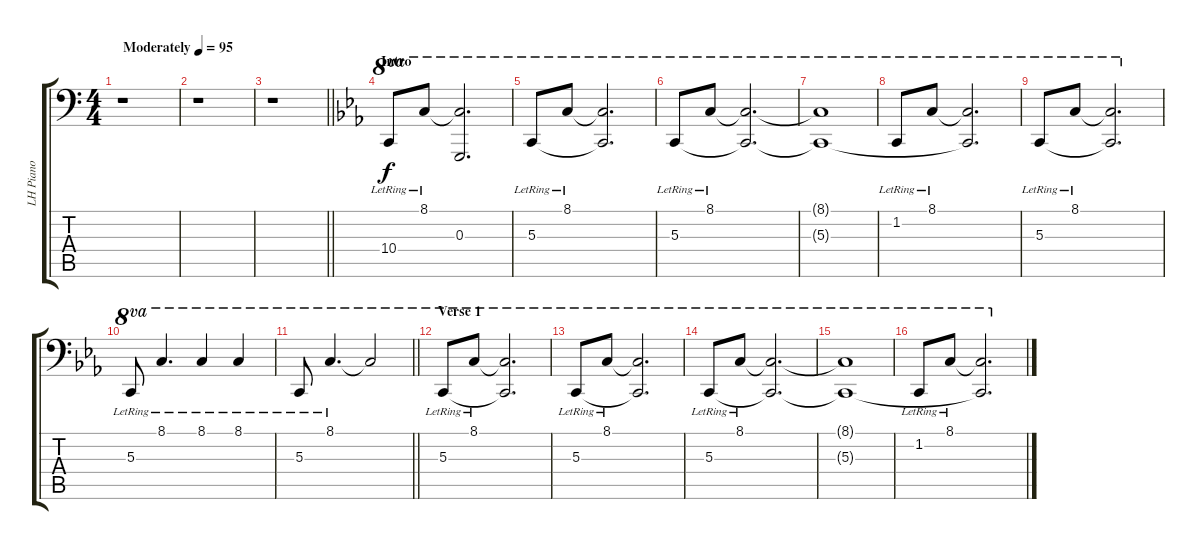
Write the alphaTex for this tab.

\track ("LH Piano" "LH Piano") {instrument acousticgrandpiano}
\staff {score tabs}
\tuning (E3 B2 G2 D2 A1 E1) {hide}
\ts (4 4)
\tempo (95 "Moderately")
\clef f4
\ks c
r.1{dy f instrument acousticgrandpiano} |
r.1 |
\barLineRight lightlight
r.1 |
\section ("" "Intro")
\ks cminor
10.4{lr}.8{ot 8va} 8.1{lr}.8{ot 8va} (8.1{t} 0.3).2{d ot 8va} |
5.3{lr}.8{ot 8va} 8.1{lr}.8{ot 8va} (8.1{t} 5.3{t}).2{d ot 8va} |
5.3{lr}.8{ot 8va} 8.1{lr}.8{ot 8va} (8.1{t} 5.3{t}).2{d ot 8va} |
(8.1{t} 5.3{t}).1{ot 8va} |
1.2{lr}.8{ot 8va} 8.1{lr}.8{ot 8va} (8.1{t} 5.3{t}).2{d ot 8va} |
5.3{lr}.8{ot 8va} 8.1{lr}.8{ot 8va} (8.1{t} 5.3{t}).2{d ot 8va} |
5.3{lr}.8{ot 8va} 8.1{lr}.4{d ot 8va} 8.1{lr}.4{ot 8va} 8.1{lr}.4{ot 8va} |
\barLineRight lightlight
5.3{lr}.8{ot 8va} 8.1{lr}.4{d ot 8va} 8.1{t}.2{ot 8va} |
\section ("" "Verse 1")
5.3{lr}.8{ot 8va} 8.1{lr}.8{ot 8va} (8.1{t} 5.3{t}).2{d ot 8va} |
5.3{lr}.8{ot 8va} 8.1{lr}.8{ot 8va} (8.1{t} 5.3{t}).2{d ot 8va} |
5.3{lr}.8{ot 8va} 8.1{lr}.8{ot 8va} (8.1{t} 5.3{t}).2{d ot 8va} |
(8.1{t} 5.3{t}).1{ot 8va} |
1.2{lr}.8{ot 8va} 8.1{lr}.8{ot 8va} (8.1{t} 5.3{t}).2{d ot 8va}
